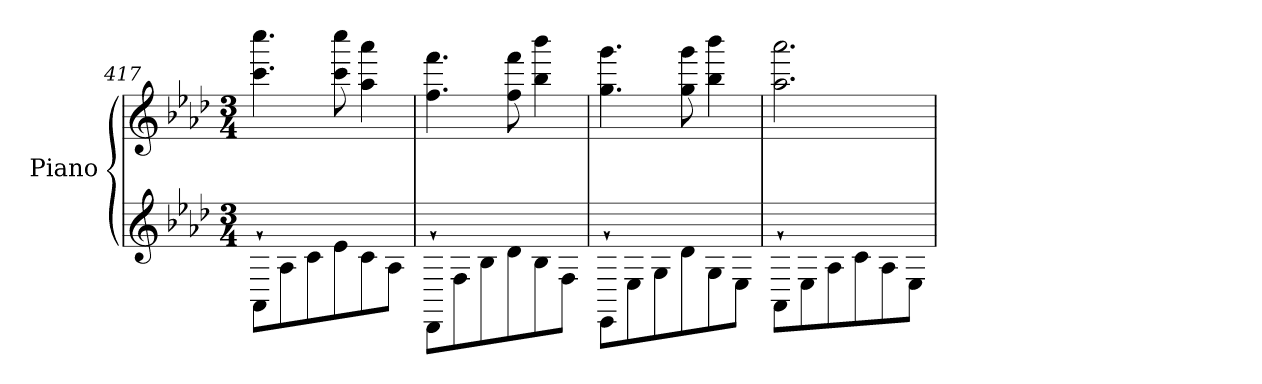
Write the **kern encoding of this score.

**kern	**kern
*part1	*part1
*staff2	*staff1
*I"Piano	*
*I'Pno.	*
*clefG2	*clefG2
*k[b-e-a-d-]	*k[b-e-a-d-]
*M3/4	*M3/4
=417	=417
8AA-`\L	4.ccc\ 4.cccc\
8A-\	.
8c\	.
8e-\	8ccc\ 8cccc\
8c\	4aa-\ 4aaa-\
8A-\J	.
=418	=418
8DD-`\L	4.ff\ 4.fff\
8F\	.
8B-\	.
8d-\	8ff\ 8fff\
8B-\	4bb-\ 4bbb-\
8F\J	.
=419	=419
8EE-`\L	4.gg\ 4.ggg\
8E-\	.
8G\	.
8d-\	8gg\ 8ggg\
8G\	4bb-\ 4bbb-\
8E-\J	.
=420	=420
8AA-`\L	2.aa-\ 2.aaa-\
8E-\	.
8A-\	.
8c\	.
8A-\	.
8E-\J	.
=	=
*-	*-
